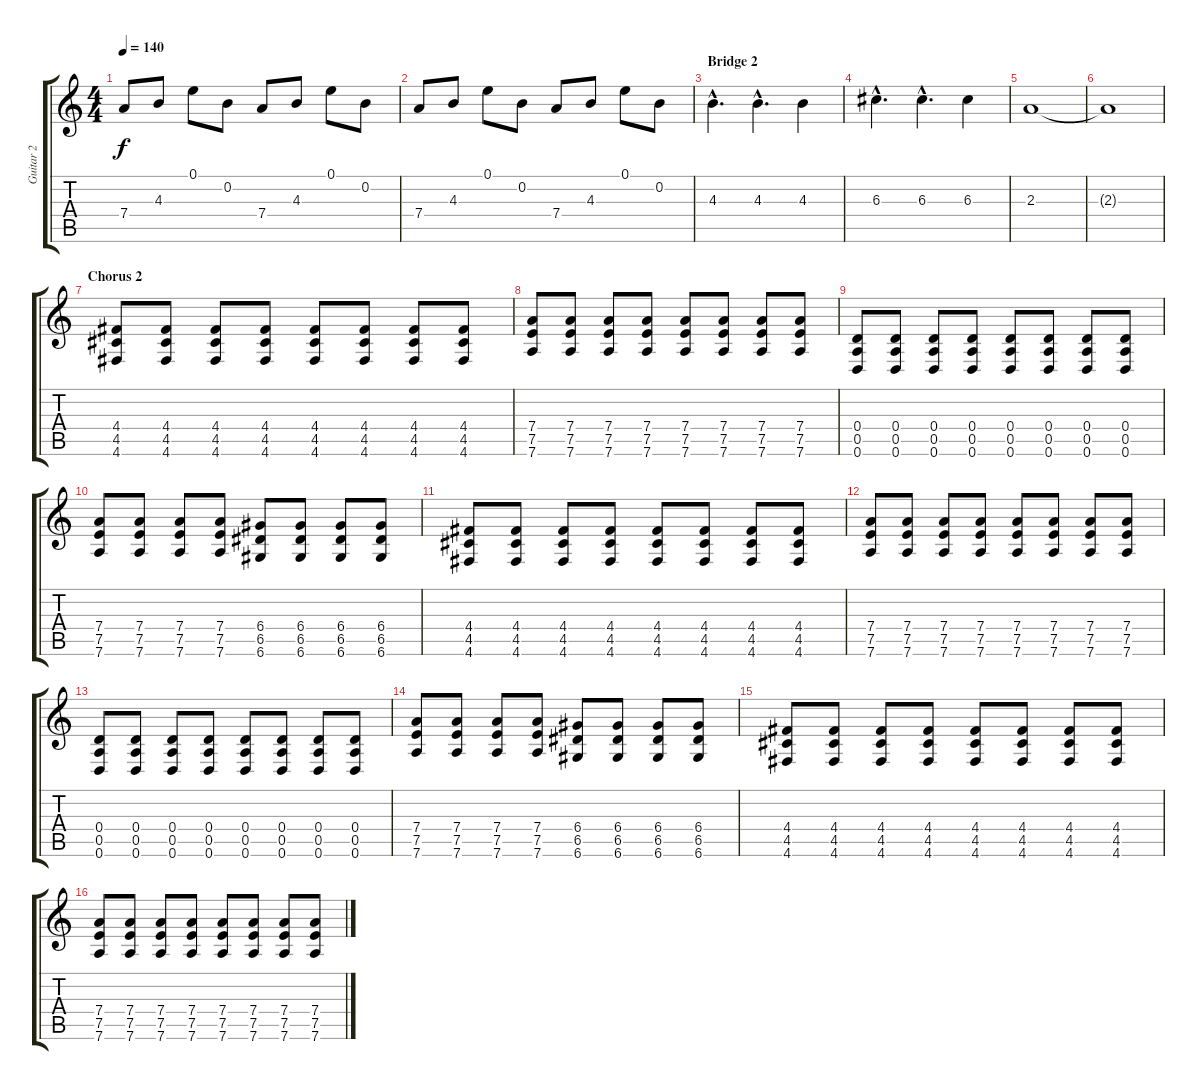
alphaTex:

\track ("Guitar 2" "Guitar 2") {instrument electricguitarmuted}
\staff {score tabs}
\tuning (E4 B3 G3 D3 A2 D2) {hide}
\ts (4 4)
\tempo 140
\clef g2
\ks c
7.4.8{dy f} 4.3.8 0.1.8 0.2.8 7.4.8 4.3.8 0.1.8 0.2.8 |
7.4.8 4.3.8 0.1.8 0.2.8 7.4.8 4.3.8 0.1.8 0.2.8 |
\section ("" "Bridge 2")
4.3{hac}.4{d} 4.3{hac}.4{d} 4.3.4 |
6.3{hac}.4{d} 6.3{hac}.4{d} 6.3.4 |
2.3.1 |
2.3{t}.1 |
\section ("" "Chorus 2")
(4.4 4.5 4.6).8 (4.4 4.5 4.6).8 (4.4 4.5 4.6).8 (4.4 4.5 4.6).8 (4.4 4.5 4.6).8 (4.4 4.5 4.6).8 (4.4 4.5 4.6).8 (4.4 4.5 4.6).8 |
(7.4 7.5 7.6).8 (7.4 7.5 7.6).8 (7.4 7.5 7.6).8 (7.4 7.5 7.6).8 (7.4 7.5 7.6).8 (7.4 7.5 7.6).8 (7.4 7.5 7.6).8 (7.4 7.5 7.6).8 |
(0.4 0.5 0.6).8 (0.4 0.5 0.6).8 (0.4 0.5 0.6).8 (0.4 0.5 0.6).8 (0.4 0.5 0.6).8 (0.4 0.5 0.6).8 (0.4 0.5 0.6).8 (0.4 0.5 0.6).8 |
(7.4 7.5 7.6).8 (7.4 7.5 7.6).8 (7.4 7.5 7.6).8 (7.4 7.5 7.6).8 (6.4 6.5 6.6).8 (6.4 6.5 6.6).8 (6.4 6.5 6.6).8 (6.4 6.5 6.6).8 |
(4.4 4.5 4.6).8 (4.4 4.5 4.6).8 (4.4 4.5 4.6).8 (4.4 4.5 4.6).8 (4.4 4.5 4.6).8 (4.4 4.5 4.6).8 (4.4 4.5 4.6).8 (4.4 4.5 4.6).8 |
(7.4 7.5 7.6).8 (7.4 7.5 7.6).8 (7.4 7.5 7.6).8 (7.4 7.5 7.6).8 (7.4 7.5 7.6).8 (7.4 7.5 7.6).8 (7.4 7.5 7.6).8 (7.4 7.5 7.6).8 |
(0.4 0.5 0.6).8 (0.4 0.5 0.6).8 (0.4 0.5 0.6).8 (0.4 0.5 0.6).8 (0.4 0.5 0.6).8 (0.4 0.5 0.6).8 (0.4 0.5 0.6).8 (0.4 0.5 0.6).8 |
(7.4 7.5 7.6).8 (7.4 7.5 7.6).8 (7.4 7.5 7.6).8 (7.4 7.5 7.6).8 (6.4 6.5 6.6).8 (6.4 6.5 6.6).8 (6.4 6.5 6.6).8 (6.4 6.5 6.6).8 |
(4.4 4.5 4.6).8 (4.4 4.5 4.6).8 (4.4 4.5 4.6).8 (4.4 4.5 4.6).8 (4.4 4.5 4.6).8 (4.4 4.5 4.6).8 (4.4 4.5 4.6).8 (4.4 4.5 4.6).8 |
(7.4 7.5 7.6).8 (7.4 7.5 7.6).8 (7.4 7.5 7.6).8 (7.4 7.5 7.6).8 (7.4 7.5 7.6).8 (7.4 7.5 7.6).8 (7.4 7.5 7.6).8 (7.4 7.5 7.6).8
